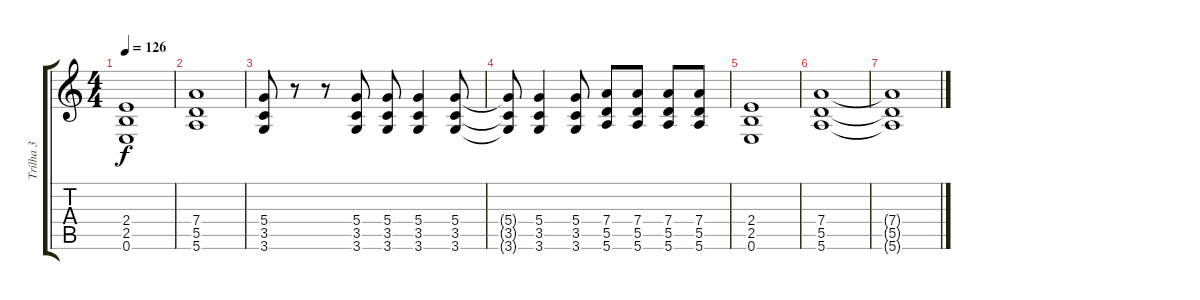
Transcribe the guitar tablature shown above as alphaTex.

\track ("Trilha 3" "Trilha 3") {instrument distortionguitar}
\staff {score tabs}
\tuning (E4 B3 G3 D3 A2 E2) {hide}
\ts (4 4)
\tempo 126
\clef g2
\ks c
(2.4 2.5 0.6).1{dy f} |
(7.4 5.5 5.6).1 |
(5.4 3.5 3.6).8 r.8 r.8 (5.4 3.5 3.6).8 (5.4 3.5 3.6).8 (5.4 3.5 3.6).4 (5.4 3.5 3.6).8 |
(5.4{t} 3.5{t} 3.6{t}).8 (5.4 3.5 3.6).4 (5.4 3.5 3.6).8 (7.4 5.5 5.6).8 (7.4 5.5 5.6).8 (7.4 5.5 5.6).8 (7.4 5.5 5.6).8 |
(2.4 2.5 0.6).1 |
(7.4 5.5 5.6).1 |
(7.4{t} 5.5{t} 5.6{t}).1
